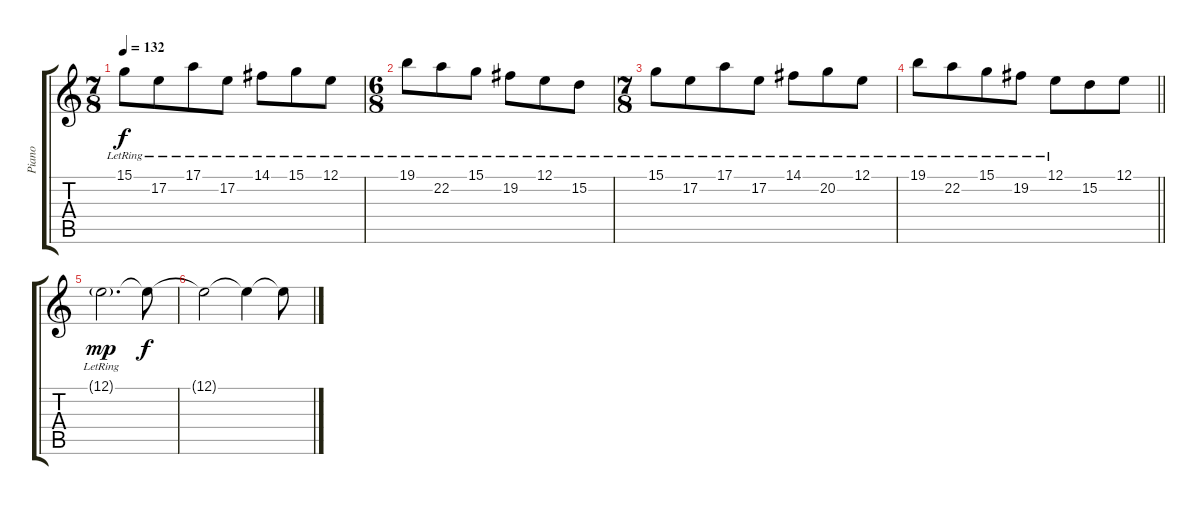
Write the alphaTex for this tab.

\track ("Piano" "Piano") {instrument acousticgrandpiano}
\staff {score tabs}
\tuning (E4 B3 G3 D3 A2 E2) {hide}
\ts (7 8)
\tempo 132
\clef g2
\ks c
15.1{lr}.8{dy f} 17.2{lr}.8 17.1{lr}.8 17.2{lr}.8 14.1{lr}.8 15.1{lr}.8 12.1{lr}.8 |
\ts (6 8)
19.1{lr}.8 22.2{lr}.8 15.1{lr}.8 19.2{lr}.8 12.1{lr}.8 15.2{lr}.8 |
\ts (7 8)
15.1{lr}.8 17.2{lr}.8 17.1{lr}.8 17.2{lr}.8 14.1{lr}.8 20.2{lr}.8 12.1{lr}.8 |
\barLineRight lightlight
19.1{lr}.8 22.2{lr}.8 15.1{lr}.8 19.2{lr}.8 12.1{lr}.8 15.2.8 12.1.8 |
12.1{g lr}.2{d dy mp} 12.1{t}.8{dy f} |
12.1{t}.2 12.1{t}.4 12.1{t}.8
